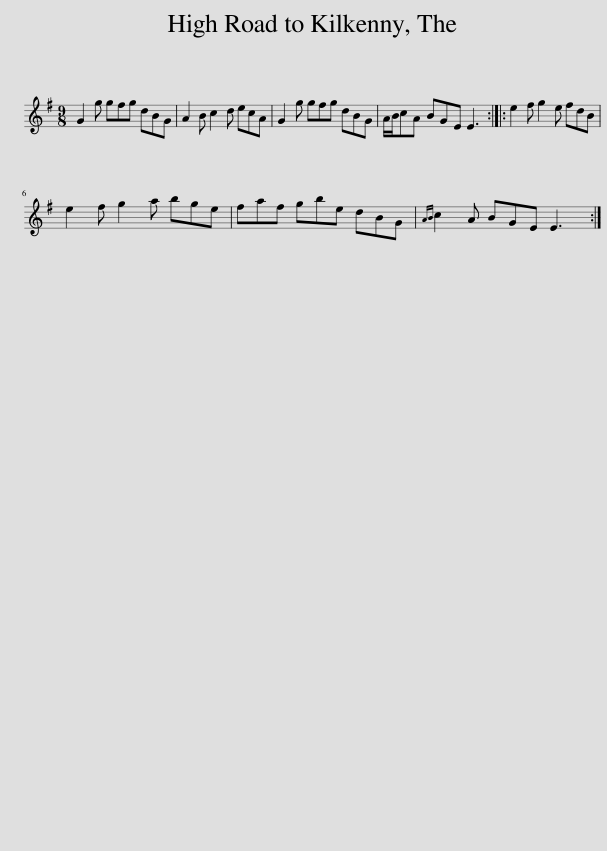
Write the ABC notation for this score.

X:1
L:1/8
M:9/8
I:linebreak $
K:G
V:1 treble
V:1
 G2 g gfg dBG | A2 B c2 d ecA | G2 g gfg dBG | A/B/cA BGE E3 :: e2 f g2 e fdB |$ %5
 e2 f g2 a bge | faf gbe dBG |{AB} c2 A BGE E3 :| %8
